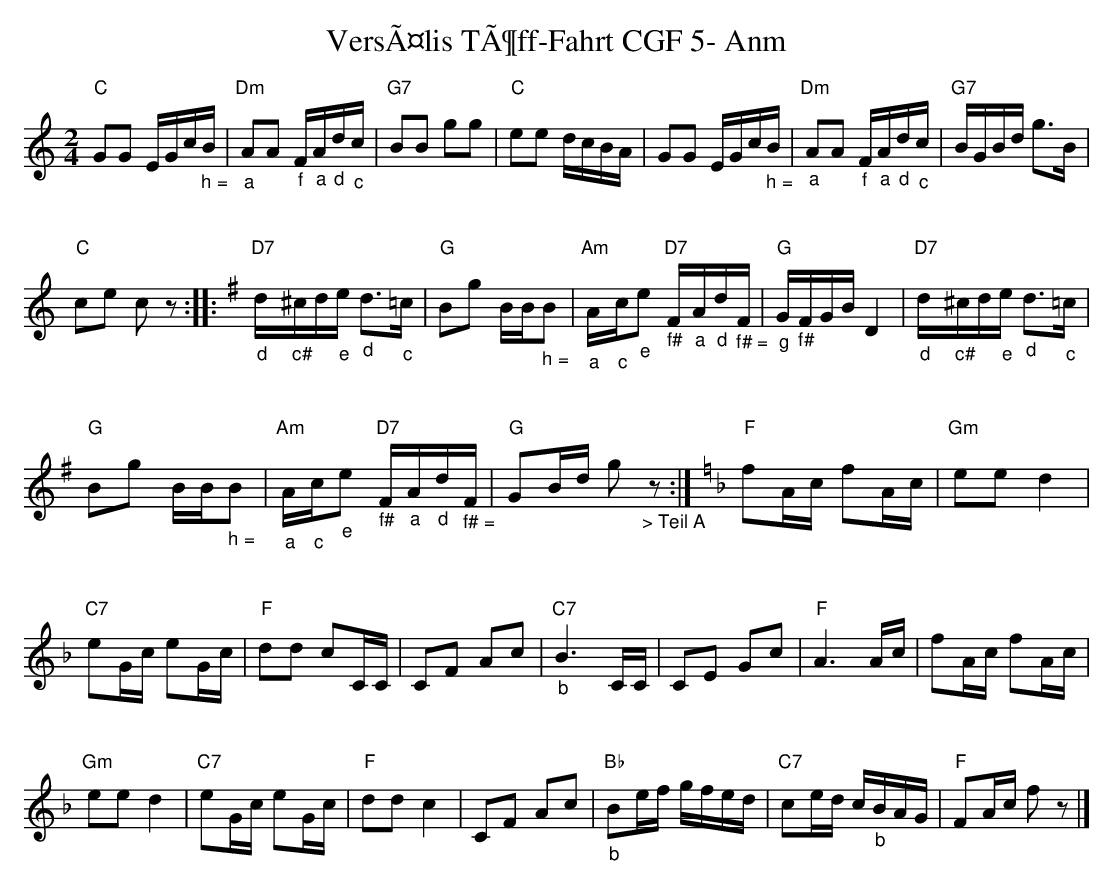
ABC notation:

X:1
T:VersÃ¤lis TÃ¶ff-Fahrt CGF 5- Anm
M:2/4
L:1/16
K:Cmaj%%MIDI gchordon
"C"G2G2 EGc"_ h ="B | "Dm""_a""_"A2A2 "_f"F"_a"A"_d"d"_c"c | "G7"B2B2 g2g2 | "C"e2e2 dcBA |\
 G2G2 EGc"_ h ="B | "Dm""_a"A2A2 "_f"F"_a"A"_d"d"_c"c | "G7"BGBd g3B |
"" "C"c2e2 c2z2 :: [K:Gmaj] \
"D7""_d"d"_c#"^cd"_e"e "_d"d3"_c"=c | "G"B2g2 BB"_ h ="B2 | "Am""_a""_"A"_c"c"_e"e2 "D7""_f#"F"_a"A"_d"d"_ f# ="F | "G""_g"G"_f#"FGB D4 |\
 "D7""_d"d"_c#"^cd"_e"e "_d"d3"_c"=c |
"" "G"B2g2 BB"_ h ="B2 | "Am""_a""_"A"_c"c"_e"e2 "D7""_f#"F"_a"A"_d"d"_ f# ="F | "G"G2Bd g2"_> Teil A"z2 :| [K:Fmaj] "F"f2Ac f2Ac | "Gm"e2e2 d4 |
""  "C7"e2Gc e2Gc | "F"d2d2 c2CC | C2F2 A2c2 | "C7""_b"B6 CC | C2E2 G2c2 | "F"A6 Ac | f2Ac f2Ac |
"" "" "Gm"e2e2 d4 | "C7"e2Gc e2Gc | "F"d2d2 c4 | C2F2 A2c2 | "Bb""_b"B2ef gfed | "C7"c2ed c"_b"BAG | "F"F2Ac f2z2 |]
